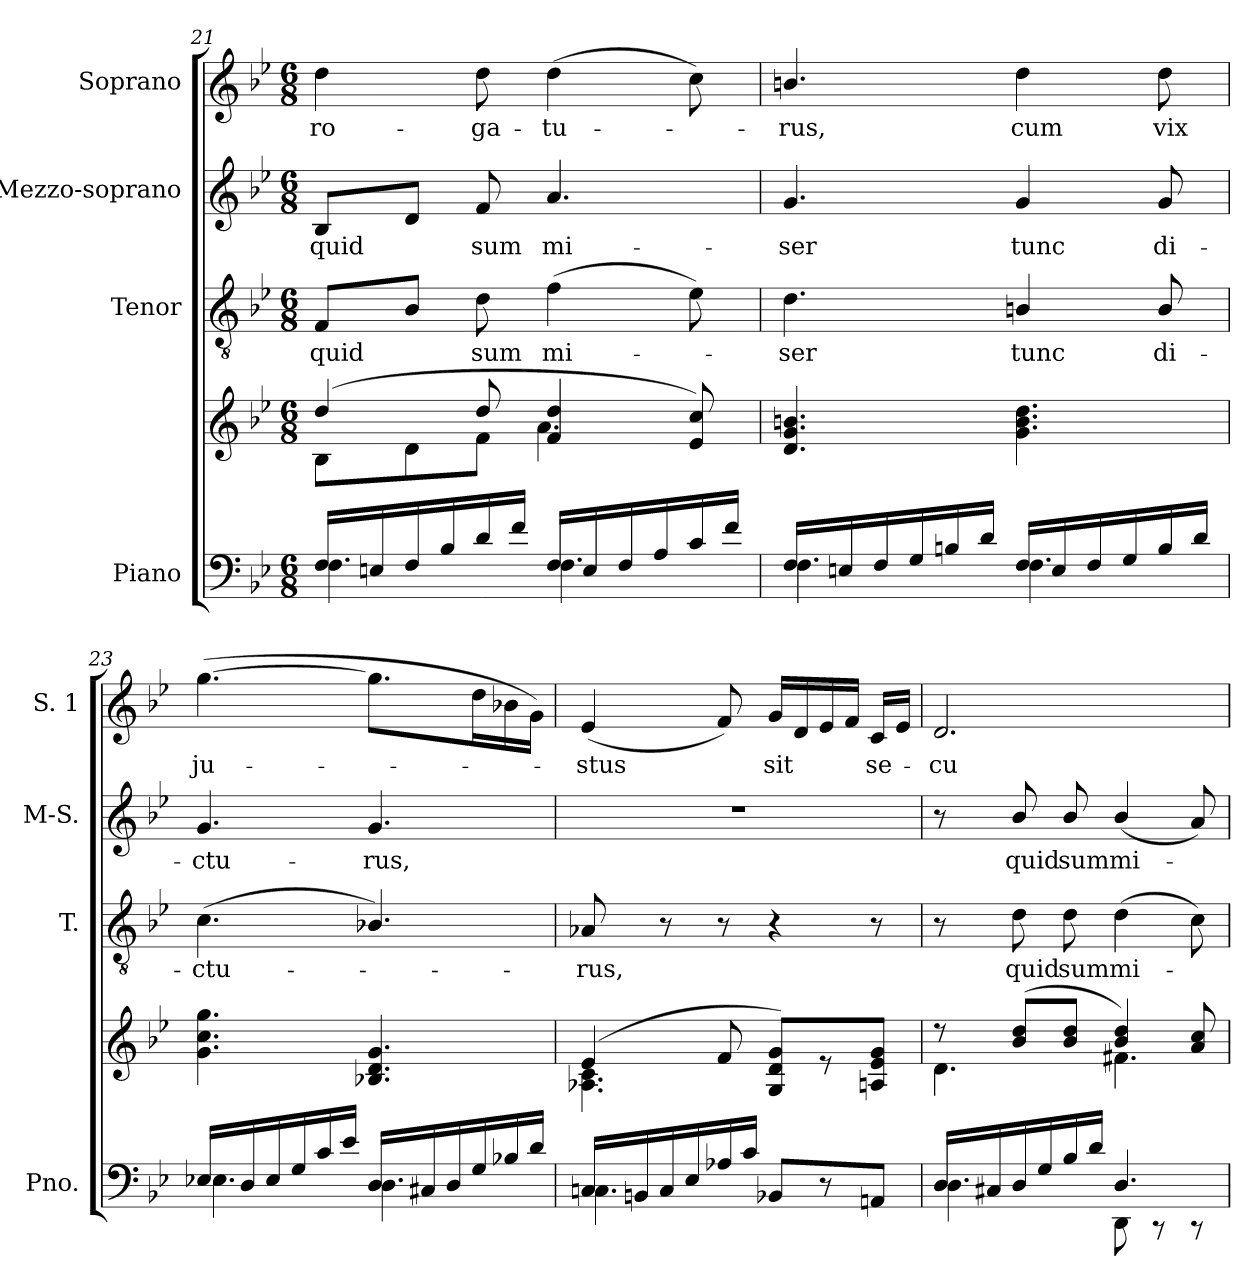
**kern	**kern	**kern	**text	**kern	**text	**kern	**text
*part4	*part4	*part3	*part3	*part2	*part2	*part1	*part1
*staff5	*staff4	*staff3	*staff3	*staff2	*staff2	*staff1	*staff1
*I"Piano	*	*I"Tenor	*	*I"Mezzo-soprano	*	*I"Soprano	*
*I'Pno.	*	*I'T.	*	*I'M-S.	*	*I'S. 1	*
*clefF4	*clefG2	*clefGv2	*	*clefG2	*	*clefG2	*
*	*	*ITrd7c12	*	*	*	*	*
*k[b-e-]	*k[b-e-]	*k[b-e-]	*	*k[b-e-]	*	*k[b-e-]	*
*g:	*g:	*g:	*	*g:	*	*g:	*
*M6/8	*M6/8	*M6/8	*	*M6/8	*	*M6/8	*
=21	=21	=21	=21	=21	=21	=21	=21
*^	*^	*	*	*	*	*	*
!	!	!	!	!	!LO:LY:b:color=#000000	!	!	!	!
!	!	!	!	!	!	!	!LO:LY:b:color=#000000	!	!
!	!	!	!	!	!	!	!	!	!LO:LY:b:color=#000000
16Fi/LL	4.Fi\	(4ddi/	8B-i\L	8FFi/L	quid	8B-i/L	quid	4ddi\	ro-
16Eni/	.	.	.	.	.	.	.	.	.
16Fi/	.	.	8di\	8BB-i/J	.	8di/J	.	.	.
16B-i/	.	.	.	.	.	.	.	.	.
!	!	!	!	!	!LO:LY:b:color=#000000	!	!	!	!
!	!	!	!	!	!	!	!LO:LY:b:color=#000000	!	!
!	!	!	!	!	!	!	!	!	!LO:LY:b:color=#000000
16di/	.	8ddi/	8fi\J	8Di\	sum	8fi/	sum	8ddi\	-ga-
16fi/JJ	.	.	.	.	.	.	.	.	.
!	!	!	!	!	!LO:LY:b:color=#000000	!	!	!	!
!	!	!	!	!	!	!	!LO:LY:b:color=#000000	!	!
!	!	!	!	!	!	!	!	!	!LO:LY:b:color=#000000
16Fi/LL	4.Fi\	4fi/ 4ddi	4.ai\	(4Fi\	mi-	4.ai/	mi-	(4ddi\	-tu-
16Ei/	.	.	.	.	.	.	.	.	.
16Fi/	.	.	.	.	.	.	.	.	.
16Ai/	.	.	.	.	.	.	.	.	.
16ci/	.	8e-i/ 8cci)	.	8E-i\)	.	.	.	8cci\)	.
16fi/JJ	.	.	.	.	.	.	.	.	.
*	*	*v	*v	*	*	*	*	*	*
=22	=22	=22	=22	=22	=22	=22	=22	=22
!	!	!	!	!LO:LY:b:color=#000000	!	!	!	!
!	!	!	!	!	!	!LO:LY:b:color=#000000	!	!
!	!	!	!	!	!	!	!	!LO:LY:b:color=#000000
16Fi/LL	4.Fi\	4.di/ 4.gi 4.bni	4.Di\	-ser	4.gi/	-ser	4.bni/	-rus,
16Eni/	.	.	.	.	.	.	.	.
16Fi/	.	.	.	.	.	.	.	.
16Gi/	.	.	.	.	.	.	.	.
16Bni/	.	.	.	.	.	.	.	.
16di/JJ	.	.	.	.	.	.	.	.
!	!	!	!	!LO:LY:b:color=#000000	!	!	!	!
!	!	!	!	!	!	!LO:LY:b:color=#000000	!	!
!	!	!	!	!	!	!	!	!LO:LY:b:color=#000000
16Fi/LL	4.Fi\	4.gi\ 4.bi 4.ddi	4BBni/	tunc	4gi/	tunc	4ddi\	cum
16Ei/	.	.	.	.	.	.	.	.
16Fi/	.	.	.	.	.	.	.	.
16Gi/	.	.	.	.	.	.	.	.
!	!	!	!	!LO:LY:b:color=#000000	!	!	!	!
!	!	!	!	!	!	!LO:LY:b:color=#000000	!	!
!	!	!	!	!	!	!	!	!LO:LY:b:color=#000000
16Bi/	.	.	8BBi/	di-	8gi/	di-	8ddi\	vix
16di/JJ	.	.	.	.	.	.	.	.
!!LO:PB:g=z
=23	=23	=23	=23	=23	=23	=23	=23	=23
!	!	!	!	!LO:LY:b:color=#000000	!	!	!	!
!	!	!	!	!	!	!LO:LY:b:color=#000000	!	!
!	!	!	!	!	!	!	!	!LO:LY:b:color=#000000
16E-Xi/LL	4.E-i\	4.gi\ 4.cci 4.ggi	(4.Ci\	-ctu-	4.gi/	-ctu-	([4.ggi\	ju-
16Di/	.	.	.	.	.	.	.	.
16E-i/	.	.	.	.	.	.	.	.
16Gi/	.	.	.	.	.	.	.	.
16ci/	.	.	.	.	.	.	.	.
16e-i/JJ	.	.	.	.	.	.	.	.
!	!	!	!	!	!	!LO:LY:b:color=#000000	!	!
16Di/LL	4.Di\	4.B-Xi/ 4.di 4.gi	4.BB-Xi/)	.	4.gi/	-rus,	8.ggi\L]	.
16C#Xi/	.	.	.	.	.	.	.	.
16Di/	.	.	.	.	.	.	.	.
16Gi/	.	.	.	.	.	.	16ddi\L	.
16B-Xi/	.	.	.	.	.	.	16b-Xi\	.
16di/JJ	.	.	.	.	.	.	16gi\JJ)	.
=24	=24	=24	=24	=24	=24	=24	=24	=24
*	*	*^	*	*	*	*	*	*
!	!	!	!	!	!LO:LY:b:color=#000000	!LO:N:vis=1	!	!	!
!	!	!	!	!	!	!	!	!	!LO:LY:b:color=#000000
16Cni/LL	4.Ci\	(4e-i/	4.A-Xi\ 4.ci	8AA-Xi/	-rus,	2.r	.	(4e-i/	-stus
16BBni/	.	.	.	.	.	.	.	.	.
16Ci/	.	.	.	8r	.	.	.	.	.
16E-i/	.	.	.	.	.	.	.	.	.
16A-Xi/	.	8fi/	.	8r	.	.	.	8fi/)	.
16ci/JJ	.	.	.	.	.	.	.	.	.
!	!	!	!	!	!	!	!	!	!LO:LY:b:color=#000000
8BB-Xi/L	4.ryy	8Gi/ 8di 8giL)	4.ryy	4r	.	.	.	16gi/LL	sit
.	.	.	.	.	.	.	.	16di/	.
8r	.	8r	.	.	.	.	.	16e-i/	.
.	.	.	.	.	.	.	.	16fi/JJ	.
!	!	!	!	!	!	!	!	!	!LO:LY:b:color=#000000
8AAni/J	.	8Ani/ 8e-i 8giJ	.	8r	.	.	.	16ci/LL	se-
.	.	.	.	.	.	.	.	16e-i/JJ	.
=25	=25	=25	=25	=25	=25	=25	=25	=25	=25
!	!	!	!	!	!	!	!	!	!LO:LY:b:color=#000000
16Di/LL	4.Di\	8r	4.di\	8r	.	8r	.	2.di/	-cu-
16C#Xi/	.	.	.	.	.	.	.	.	.
!	!	!	!	!	!LO:LY:b:color=#000000	!	!	!	!
!	!	!	!	!	!	!	!LO:LY:b:color=#000000	!	!
16Di/	.	(8b-i/ 8ddiL	.	8Di\	quid	8b-i/	quid	.	.
16Gi/	.	.	.	.	.	.	.	.	.
!	!	!	!	!	!LO:LY:b:color=#000000	!	!	!	!
!	!	!	!	!	!	!	!LO:LY:b:color=#000000	!	!
16B-i/	.	8b-i/ 8ddiJ	.	8Di\	sum	8b-i/	sum	.	.
16di/JJ	.	.	.	.	.	.	.	.	.
!	!	!	!	!	!LO:LY:b:color=#000000	!	!	!	!
!	!	!	!	!	!	!	!LO:LY:b:color=#000000	!	!
4.Di/	8DDi\	4b-i/ 4ddi)	4.f#Xi\	(4Di\	mi-	(4b-i/	mi-	.	.
.	8r	.	.	.	.	.	.	.	.
.	8r	8ai/ 8cci	.	8Ci\)	.	8ai/)	.	.	.
*v	*v	*	*	*	*	*	*	*	*
*	*v	*v	*	*	*	*	*	*
=	=	=	=	=	=	=	=
*-	*-	*-	*-	*-	*-	*-	*-
